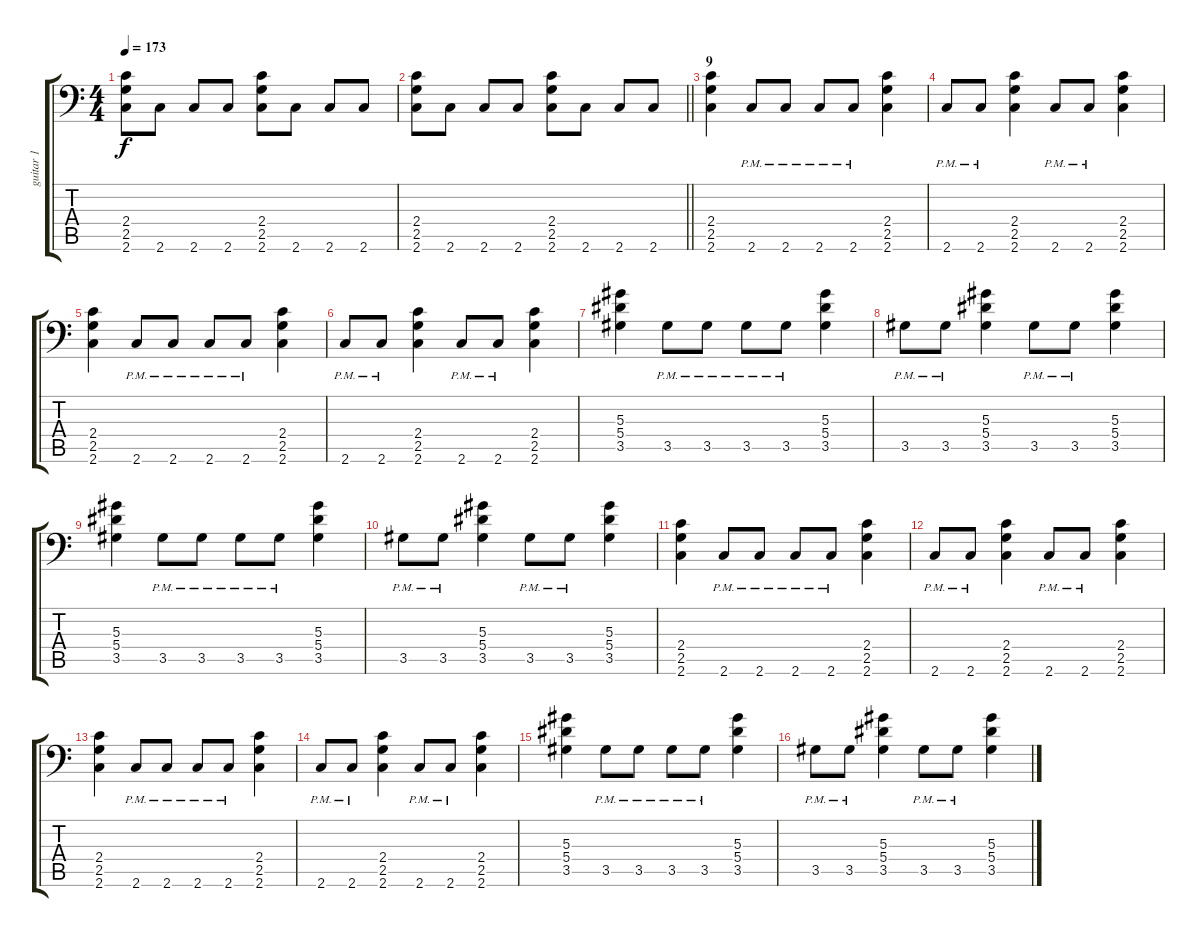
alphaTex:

\track ("guitar 1" "guitar 1") {instrument distortionguitar}
\staff {score tabs}
\tuning (C4 G3 Eb3 Bb2 F2 Bb1) {hide}
\ts (4 4)
\tempo 173
\clef f4
\ks c
(2.4 2.5 2.6).8{dy f} 2.6.8 2.6.8 2.6.8 (2.4 2.5 2.6).8 2.6.8 2.6.8 2.6.8 |
\barLineRight lightlight
(2.4 2.5 2.6).8 2.6.8 2.6.8 2.6.8 (2.4 2.5 2.6).8 2.6.8 2.6.8 2.6.8 |
\section ("" "9")
(2.4 2.5 2.6).4{instrument distortionguitar} 2.6{pm}.8 2.6{pm}.8 2.6{pm}.8 2.6{pm}.8 (2.4 2.5 2.6).4 |
2.6{pm}.8 2.6{pm}.8 (2.4 2.5 2.6).4 2.6{pm}.8 2.6{pm}.8 (2.4 2.5 2.6).4 |
(2.4 2.5 2.6).4 2.6{pm}.8 2.6{pm}.8 2.6{pm}.8 2.6{pm}.8 (2.4 2.5 2.6).4 |
2.6{pm}.8 2.6{pm}.8 (2.4 2.5 2.6).4 2.6{pm}.8 2.6{pm}.8 (2.4 2.5 2.6).4 |
(5.3 5.4 3.5).4 3.5{pm}.8 3.5{pm}.8 3.5{pm}.8 3.5{pm}.8 (5.3 5.4 3.5).4 |
3.5{pm}.8 3.5{pm}.8 (5.3 5.4 3.5).4 3.5{pm}.8 3.5{pm}.8 (5.3 5.4 3.5).4 |
(5.3 5.4 3.5).4 3.5{pm}.8 3.5{pm}.8 3.5{pm}.8 3.5{pm}.8 (5.3 5.4 3.5).4 |
3.5{pm}.8 3.5{pm}.8 (5.3 5.4 3.5).4 3.5{pm}.8 3.5{pm}.8 (5.3 5.4 3.5).4 |
(2.4 2.5 2.6).4 2.6{pm}.8 2.6{pm}.8 2.6{pm}.8 2.6{pm}.8 (2.4 2.5 2.6).4 |
2.6{pm}.8 2.6{pm}.8 (2.4 2.5 2.6).4 2.6{pm}.8 2.6{pm}.8 (2.4 2.5 2.6).4 |
(2.4 2.5 2.6).4 2.6{pm}.8 2.6{pm}.8 2.6{pm}.8 2.6{pm}.8 (2.4 2.5 2.6).4 |
2.6{pm}.8 2.6{pm}.8 (2.4 2.5 2.6).4 2.6{pm}.8 2.6{pm}.8 (2.4 2.5 2.6).4 |
(5.3 5.4 3.5).4 3.5{pm}.8 3.5{pm}.8 3.5{pm}.8 3.5{pm}.8 (5.3 5.4 3.5).4 |
3.5{pm}.8 3.5{pm}.8 (5.3 5.4 3.5).4 3.5{pm}.8 3.5{pm}.8 (5.3 5.4 3.5).4
